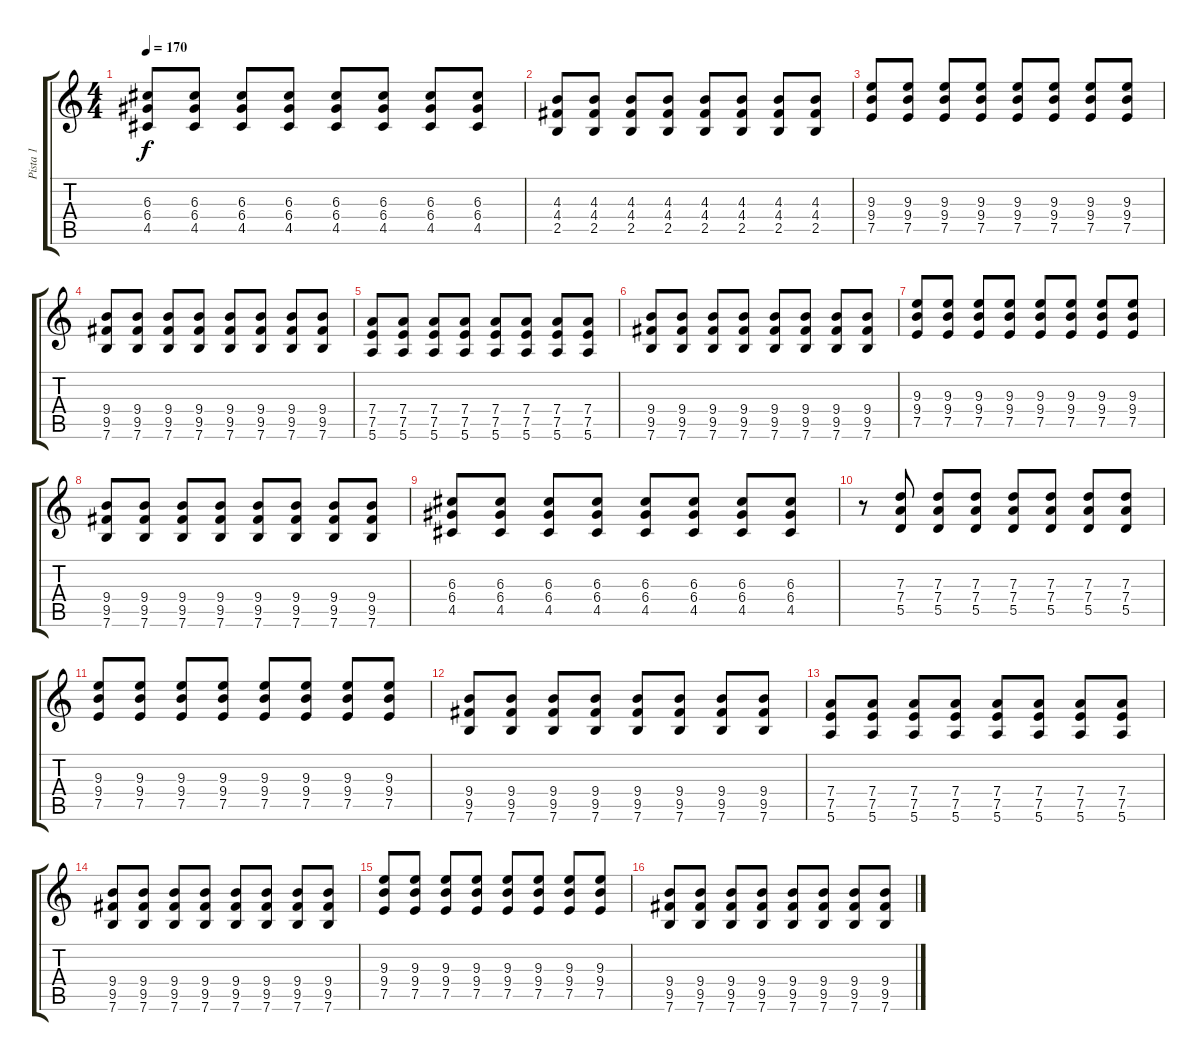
\track ("Pista 1" "Pista 1") {instrument distortionguitar}
\staff {score tabs}
\tuning (E4 B3 G3 D3 A2 E2) {hide}
\ts (4 4)
\tempo 170
\clef g2
\ks c
(6.3 6.4 4.5).8{dy f} (6.3 6.4 4.5).8 (6.3 6.4 4.5).8 (6.3 6.4 4.5).8 (6.3 6.4 4.5).8 (6.3 6.4 4.5).8 (6.3 6.4 4.5).8 (6.3 6.4 4.5).8 |
(4.3 4.4 2.5).8 (4.3 4.4 2.5).8 (4.3 4.4 2.5).8 (4.3 4.4 2.5).8 (4.3 4.4 2.5).8 (4.3 4.4 2.5).8 (4.3 4.4 2.5).8 (4.3 4.4 2.5).8 |
(9.3 9.4 7.5).8 (9.3 9.4 7.5).8 (9.3 9.4 7.5).8 (9.3 9.4 7.5).8 (9.3 9.4 7.5).8 (9.3 9.4 7.5).8 (9.3 9.4 7.5).8 (9.3 9.4 7.5).8 |
(9.4 9.5 7.6).8 (9.4 9.5 7.6).8 (9.4 9.5 7.6).8 (9.4 9.5 7.6).8 (9.4 9.5 7.6).8 (9.4 9.5 7.6).8 (9.4 9.5 7.6).8 (9.4 9.5 7.6).8 |
(7.4 7.5 5.6).8 (7.4 7.5 5.6).8 (7.4 7.5 5.6).8 (7.4 7.5 5.6).8 (7.4 7.5 5.6).8 (7.4 7.5 5.6).8 (7.4 7.5 5.6).8 (7.4 7.5 5.6).8 |
(9.4 9.5 7.6).8 (9.4 9.5 7.6).8 (9.4 9.5 7.6).8 (9.4 9.5 7.6).8 (9.4 9.5 7.6).8 (9.4 9.5 7.6).8 (9.4 9.5 7.6).8 (9.4 9.5 7.6).8 |
(9.3 9.4 7.5).8 (9.3 9.4 7.5).8 (9.3 9.4 7.5).8 (9.3 9.4 7.5).8 (9.3 9.4 7.5).8 (9.3 9.4 7.5).8 (9.3 9.4 7.5).8 (9.3 9.4 7.5).8 |
(9.4 9.5 7.6).8 (9.4 9.5 7.6).8 (9.4 9.5 7.6).8 (9.4 9.5 7.6).8 (9.4 9.5 7.6).8 (9.4 9.5 7.6).8 (9.4 9.5 7.6).8 (9.4 9.5 7.6).8 |
(6.3 6.4 4.5).8 (6.3 6.4 4.5).8 (6.3 6.4 4.5).8 (6.3 6.4 4.5).8 (6.3 6.4 4.5).8 (6.3 6.4 4.5).8 (6.3 6.4 4.5).8 (6.3 6.4 4.5).8 |
r.8 (7.3 7.4 5.5).8 (7.3 7.4 5.5).8 (7.3 7.4 5.5).8 (7.3 7.4 5.5).8 (7.3 7.4 5.5).8 (7.3 7.4 5.5).8 (7.3 7.4 5.5).8 |
(9.3 9.4 7.5).8 (9.3 9.4 7.5).8 (9.3 9.4 7.5).8 (9.3 9.4 7.5).8 (9.3 9.4 7.5).8 (9.3 9.4 7.5).8 (9.3 9.4 7.5).8 (9.3 9.4 7.5).8 |
(9.4 9.5 7.6).8 (9.4 9.5 7.6).8 (9.4 9.5 7.6).8 (9.4 9.5 7.6).8 (9.4 9.5 7.6).8 (9.4 9.5 7.6).8 (9.4 9.5 7.6).8 (9.4 9.5 7.6).8 |
(7.4 7.5 5.6).8 (7.4 7.5 5.6).8 (7.4 7.5 5.6).8 (7.4 7.5 5.6).8 (7.4 7.5 5.6).8 (7.4 7.5 5.6).8 (7.4 7.5 5.6).8 (7.4 7.5 5.6).8 |
(9.4 9.5 7.6).8 (9.4 9.5 7.6).8 (9.4 9.5 7.6).8 (9.4 9.5 7.6).8 (9.4 9.5 7.6).8 (9.4 9.5 7.6).8 (9.4 9.5 7.6).8 (9.4 9.5 7.6).8 |
(9.3 9.4 7.5).8 (9.3 9.4 7.5).8 (9.3 9.4 7.5).8 (9.3 9.4 7.5).8 (9.3 9.4 7.5).8 (9.3 9.4 7.5).8 (9.3 9.4 7.5).8 (9.3 9.4 7.5).8 |
(9.4 9.5 7.6).8 (9.4 9.5 7.6).8 (9.4 9.5 7.6).8 (9.4 9.5 7.6).8 (9.4 9.5 7.6).8 (9.4 9.5 7.6).8 (9.4 9.5 7.6).8 (9.4 9.5 7.6).8
